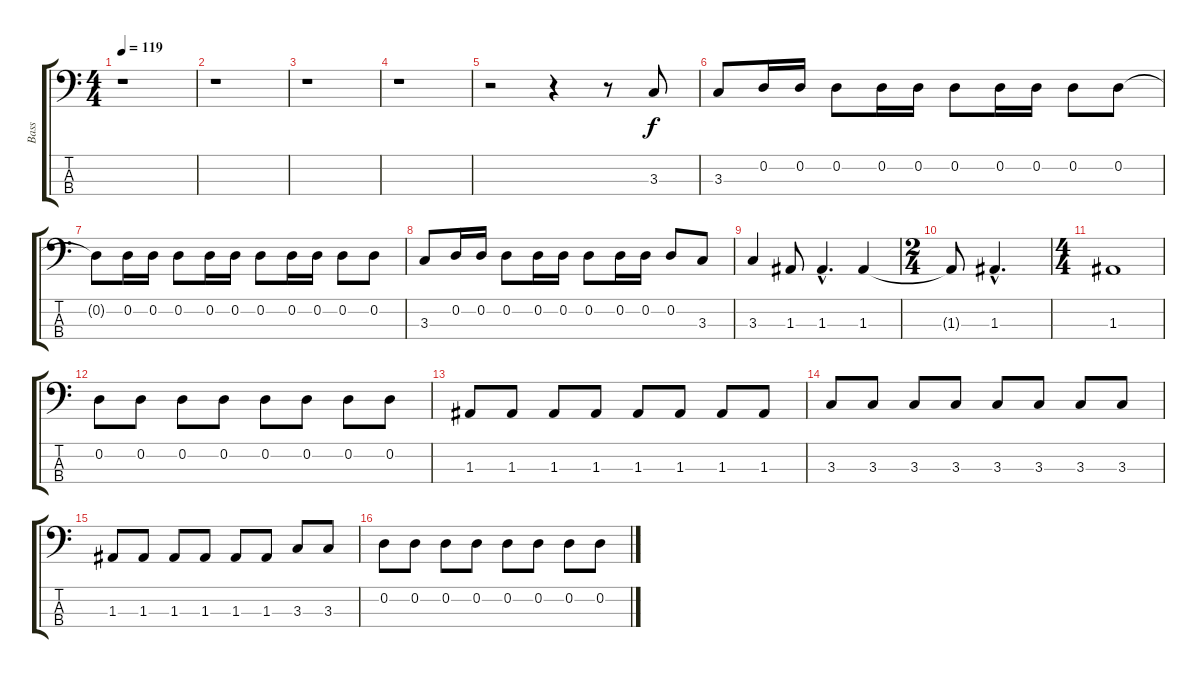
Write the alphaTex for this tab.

\track ("Bass" "Bass") {instrument electricbassfinger}
\staff {score tabs}
\tuning (G2 D2 A1 E1) {hide}
\ts (4 4)
\tempo 119
\clef f4
\ks c
r.1{dy f instrument electricbassfinger} |
r.1 |
r.1 |
r.1 |
r.2 r.4 r.8 3.3.8 |
3.3.8 0.2.16 0.2.16 0.2.8 0.2.16 0.2.16 0.2.8 0.2.16 0.2.16 0.2.8 0.2.8 |
0.2{t}.8 0.2.16 0.2.16 0.2.8 0.2.16 0.2.16 0.2.8 0.2.16 0.2.16 0.2.8 0.2.8 |
3.3.8 0.2.16 0.2.16 0.2.8 0.2.16 0.2.16 0.2.8 0.2.16 0.2.16 0.2.8 3.3.8 |
3.3.4 1.3.8 1.3{hac}.4{d} 1.3.4 |
\ts (2 4)
1.3{t}.8 1.3{hac}.4{d} |
\ts (4 4)
1.3.1 |
0.2.8 0.2.8 0.2.8 0.2.8 0.2.8 0.2.8 0.2.8 0.2.8 |
1.3.8 1.3.8 1.3.8 1.3.8 1.3.8 1.3.8 1.3.8 1.3.8 |
3.3.8 3.3.8 3.3.8 3.3.8 3.3.8 3.3.8 3.3.8 3.3.8 |
1.3.8 1.3.8 1.3.8 1.3.8 1.3.8 1.3.8 3.3.8 3.3.8 |
0.2.8 0.2.8 0.2.8 0.2.8 0.2.8 0.2.8 0.2.8 0.2.8
